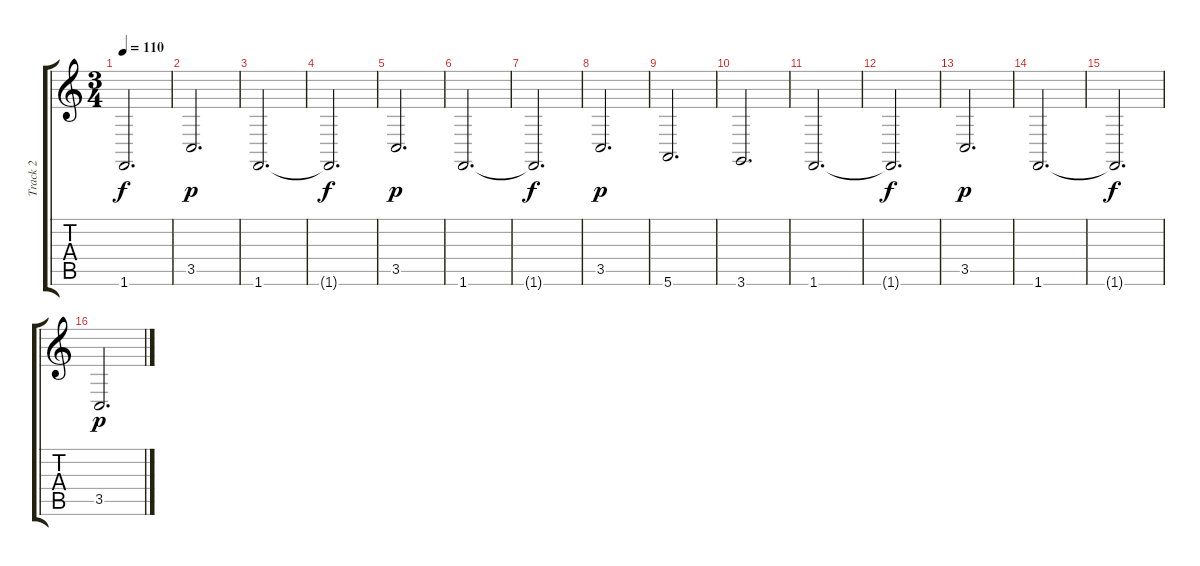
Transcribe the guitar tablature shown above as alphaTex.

\track ("Track 2" "Track 2") {instrument brightacousticpiano}
\staff {score tabs}
\tuning (E4 B3 G3 D3 A2 E2) {hide}
\ts (3 4)
\tempo 110
\clef g2
\ks c
1.6{t}.2{d dy f} |
3.5.2{d dy p} |
1.6.2{d} |
1.6{t}.2{d dy f} |
3.5.2{d dy p} |
1.6.2{d} |
1.6{t}.2{d dy f} |
3.5.2{d dy p} |
5.6.2{d} |
3.6.2{d} |
1.6.2{d} |
1.6{t}.2{d dy f} |
3.5.2{d dy p} |
1.6.2{d} |
1.6{t}.2{d dy f} |
3.5.2{d dy p}
